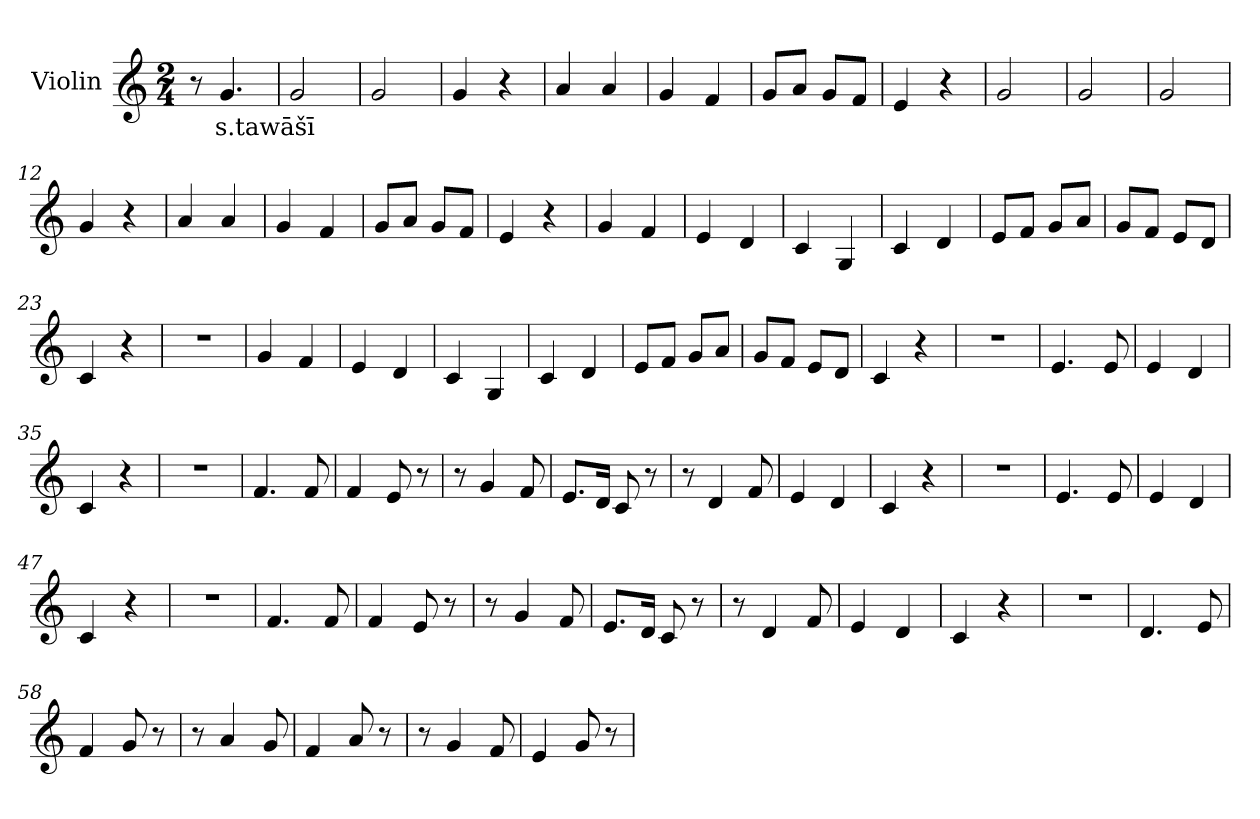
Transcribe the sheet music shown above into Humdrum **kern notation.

**kern	**text
*part1	*part1
*staff1	*staff1
*I"Violin	*
*clefG2	*
*k[]	*
*M2/4	*
*MM160	*
=1	=1
8r	.
!	!LO:LY:b
4.g/	s.tawāšī
=2	=2
2g/	.
=3	=3
2g/	.
=4	=4
4g/	.
4r	.
=5	=5
4a/	.
4a/	.
=6	=6
4g/	.
4f/	.
=7	=7
8g/L	.
8a/J	.
8g/L	.
8f/J	.
=8	=8
4e/	.
4r	.
=9	=9
2g/	.
=10	=10
2g/	.
!!LO:LB:g=z
=11	=11
2g/	.
=12	=12
4g/	.
4r	.
=13	=13
4a/	.
4a/	.
=14	=14
4g/	.
4f/	.
=15	=15
8g/L	.
8a/J	.
8g/L	.
8f/J	.
=16	=16
4e/	.
4r	.
=17	=17
4g/	.
4f/	.
=18	=18
4e/	.
4d/	.
=19	=19
4c/	.
4G/	.
=20	=20
4c/	.
4d/	.
!!LO:LB:g=z
=21	=21
8e/L	.
8f/J	.
8g/L	.
8a/J	.
=22	=22
8g/L	.
8f/J	.
8e/L	.
8d/J	.
=23	=23
4c/	.
4r	.
=24	=24
2r	.
=25	=25
4g/	.
4f/	.
=26	=26
4e/	.
4d/	.
=27	=27
4c/	.
4G/	.
=28	=28
4c/	.
4d/	.
=29	=29
8e/L	.
8f/J	.
8g/L	.
8a/J	.
=30	=30
8g/L	.
8f/J	.
8e/L	.
8d/J	.
!!LO:LB:g=z
=31	=31
4c/	.
4r	.
=32	=32
2r	.
=33	=33
4.e/	.
8e/	.
=34	=34
4e/	.
4d/	.
=35	=35
4c/	.
4r	.
=36	=36
2r	.
=37	=37
4.f/	.
8f/	.
=38	=38
4f/	.
8e/	.
8r	.
=39	=39
8r	.
4g/	.
8f/	.
=40	=40
8.e/L	.
16d/Jk	.
8c/	.
8r	.
!!LO:LB:g=z
=41	=41
8r	.
4d/	.
8f/	.
=42	=42
4e/	.
4d/	.
=43	=43
4c/	.
4r	.
=44	=44
2r	.
=45	=45
4.e/	.
8e/	.
=46	=46
4e/	.
4d/	.
=47	=47
4c/	.
4r	.
=48	=48
2r	.
=49	=49
4.f/	.
8f/	.
=50	=50
4f/	.
8e/	.
8r	.
!!LO:LB:g=z
=51	=51
8r	.
4g/	.
8f/	.
=52	=52
8.e/L	.
16d/Jk	.
8c/	.
8r	.
=53	=53
8r	.
4d/	.
8f/	.
=54	=54
4e/	.
4d/	.
=55	=55
4c/	.
4r	.
=56	=56
2r	.
=57	=57
4.d/	.
8e/	.
=58	=58
4f/	.
8g/	.
8r	.
=59	=59
8r	.
4a/	.
8g/	.
=60	=60
4f/	.
8a/	.
8r	.
!!LO:LB:g=z
=61	=61
8r	.
4g/	.
8f/	.
=62	=62
4e/	.
8g/	.
8r	.
=	=
*-	*-
